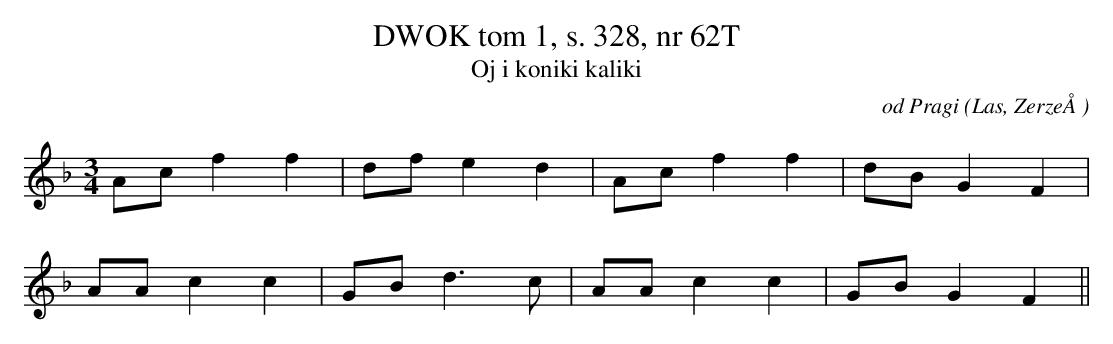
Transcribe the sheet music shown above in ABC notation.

X:1
T: DWOK tom 1, s. 328, nr 62T
T: Oj i koniki kaliki
O: od Pragi (Las, ZerzeÅ)
M: 3/4
L: 1/8
K: F
Acf2f2 | dfe2d2 | Acf2f2 | dBG2F2 |
AAc2c2 | GBd3c | AAc2c2 | GBG2F2||
